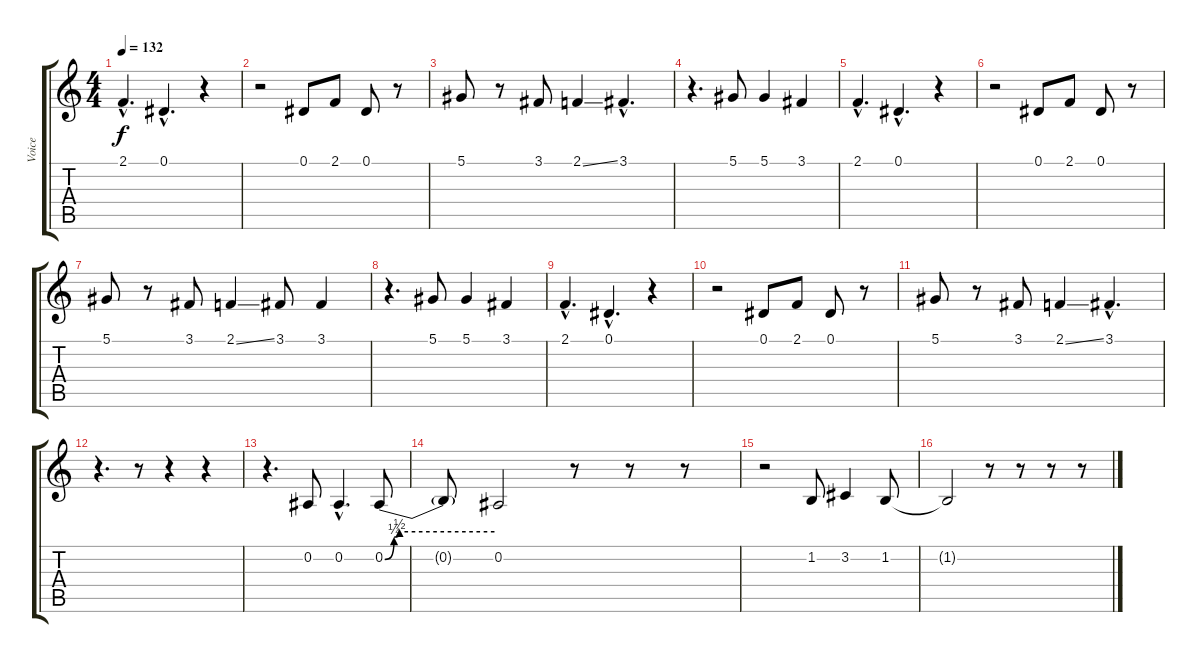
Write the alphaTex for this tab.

\track ("Voice" "Voice") {instrument lead1square}
\staff {score tabs}
\tuning (Eb4 Bb3 Gb3 Db3 Ab2 Eb2) {hide}
\ts (4 4)
\tempo 132
\clef g2
\ks c
2.1{hac}.4{d dy f} 0.1{hac}.4{d} r.4 |
r.2 0.1.8 2.1.8 0.1.8 r.8 |
5.1.8 r.8 3.1.8 2.1{ss}.4 3.1{hac}.4{d} |
r.4{d} 5.1.8 5.1.4 3.1.4 |
2.1{hac}.4{d} 0.1{hac}.4{d} r.4 |
r.2 0.1.8 2.1.8 0.1.8 r.8 |
5.1.8 r.8 3.1.8 2.1{ss}.4 3.1.8 3.1.4 |
r.4{d} 5.1.8 5.1.4 3.1.4 |
2.1{hac}.4{d} 0.1{hac}.4{d} r.4 |
r.2 0.1.8 2.1.8 0.1.8 r.8 |
5.1.8 r.8 3.1.8 2.1{ss}.4 3.1{hac}.4{d} |
r.4{d} r.8 r.4 r.4 |
r.4{d} 0.2.8 0.2{hac}.4{d} 0.2{be (custom 0 0 5 1 8 2 60 2)}.8 |
0.2{t}.8 0.2.2 r.8 r.8 r.8 |
r.2 1.2.8 3.2.4 1.2.8 |
1.2{t}.2 r.8 r.8 r.8 r.8
